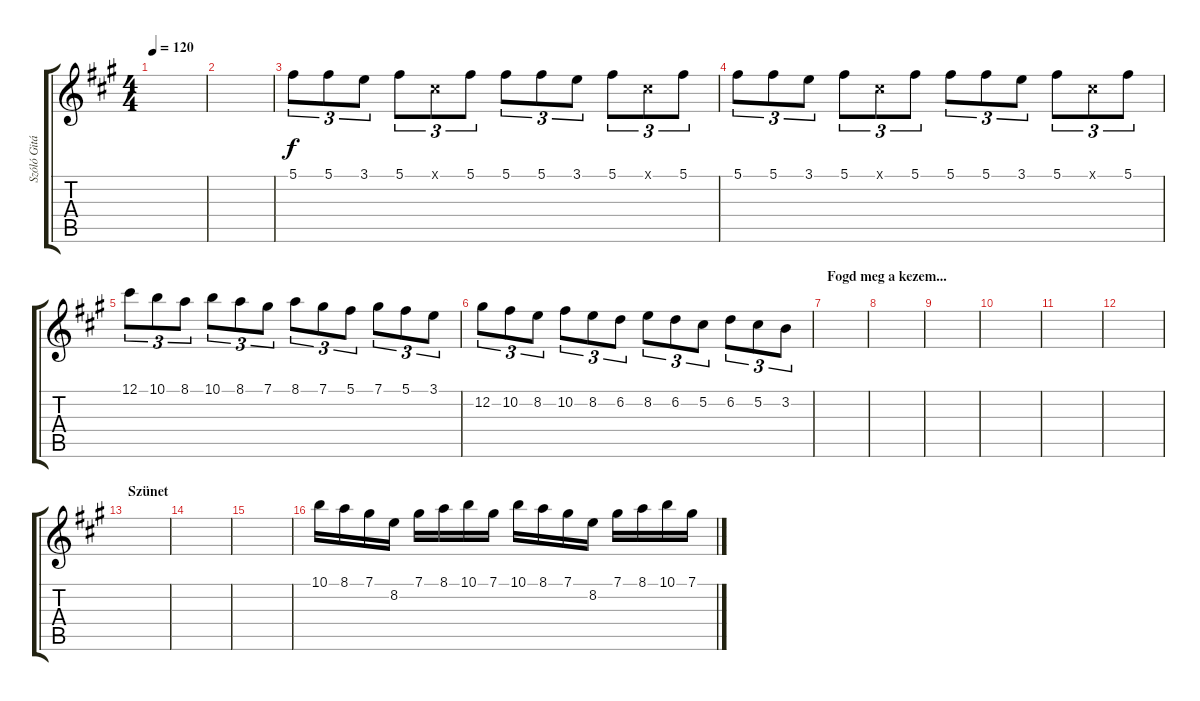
\track ("Szóló Gitár 1" "Szóló Gitá") {instrument overdrivenguitar}
\staff {score tabs}
\tuning (Db4 Ab3 E3 B2 Gb2 Db2) {hide}
\ts (4 4)
\tempo 120
\clef g2
\ks a
|
|
5.1.8{tu (3 2)} 5.1.8{tu (3 2)} 3.1.8{tu (3 2)} 5.1.8{tu (3 2)} 0.1{x}.8{tu (3 2)} 5.1.8{tu (3 2)} 5.1.8{tu (3 2)} 5.1.8{tu (3 2)} 3.1.8{tu (3 2)} 5.1.8{tu (3 2)} 0.1{x}.8{tu (3 2)} 5.1.8{tu (3 2)} |
5.1.8{tu (3 2)} 5.1.8{tu (3 2)} 3.1.8{tu (3 2)} 5.1.8{tu (3 2)} 0.1{x}.8{tu (3 2)} 5.1.8{tu (3 2)} 5.1.8{tu (3 2)} 5.1.8{tu (3 2)} 3.1.8{tu (3 2)} 5.1.8{tu (3 2)} 0.1{x}.8{tu (3 2)} 5.1.8{tu (3 2)} |
12.1.8{tu (3 2)} 10.1.8{tu (3 2)} 8.1.8{tu (3 2)} 10.1.8{tu (3 2)} 8.1.8{tu (3 2)} 7.1.8{tu (3 2)} 8.1.8{tu (3 2)} 7.1.8{tu (3 2)} 5.1.8{tu (3 2)} 7.1.8{tu (3 2)} 5.1.8{tu (3 2)} 3.1.8{tu (3 2)} |
12.2.8{tu (3 2)} 10.2.8{tu (3 2)} 8.2.8{tu (3 2)} 10.2.8{tu (3 2)} 8.2.8{tu (3 2)} 6.2.8{tu (3 2)} 8.2.8{tu (3 2)} 6.2.8{tu (3 2)} 5.2.8{tu (3 2)} 6.2.8{tu (3 2)} 5.2.8{tu (3 2)} 3.2.8{tu (3 2)} |
\section ("" "Fogd meg a kezem...")
|
|
|
|
|
|
\section ("" "Szünet")
|
|
|
10.1.16 8.1.16 7.1.16 8.2.16 7.1.16 8.1.16 10.1.16 7.1.16 10.1.16 8.1.16 7.1.16 8.2.16 7.1.16 8.1.16 10.1.16 7.1.16
